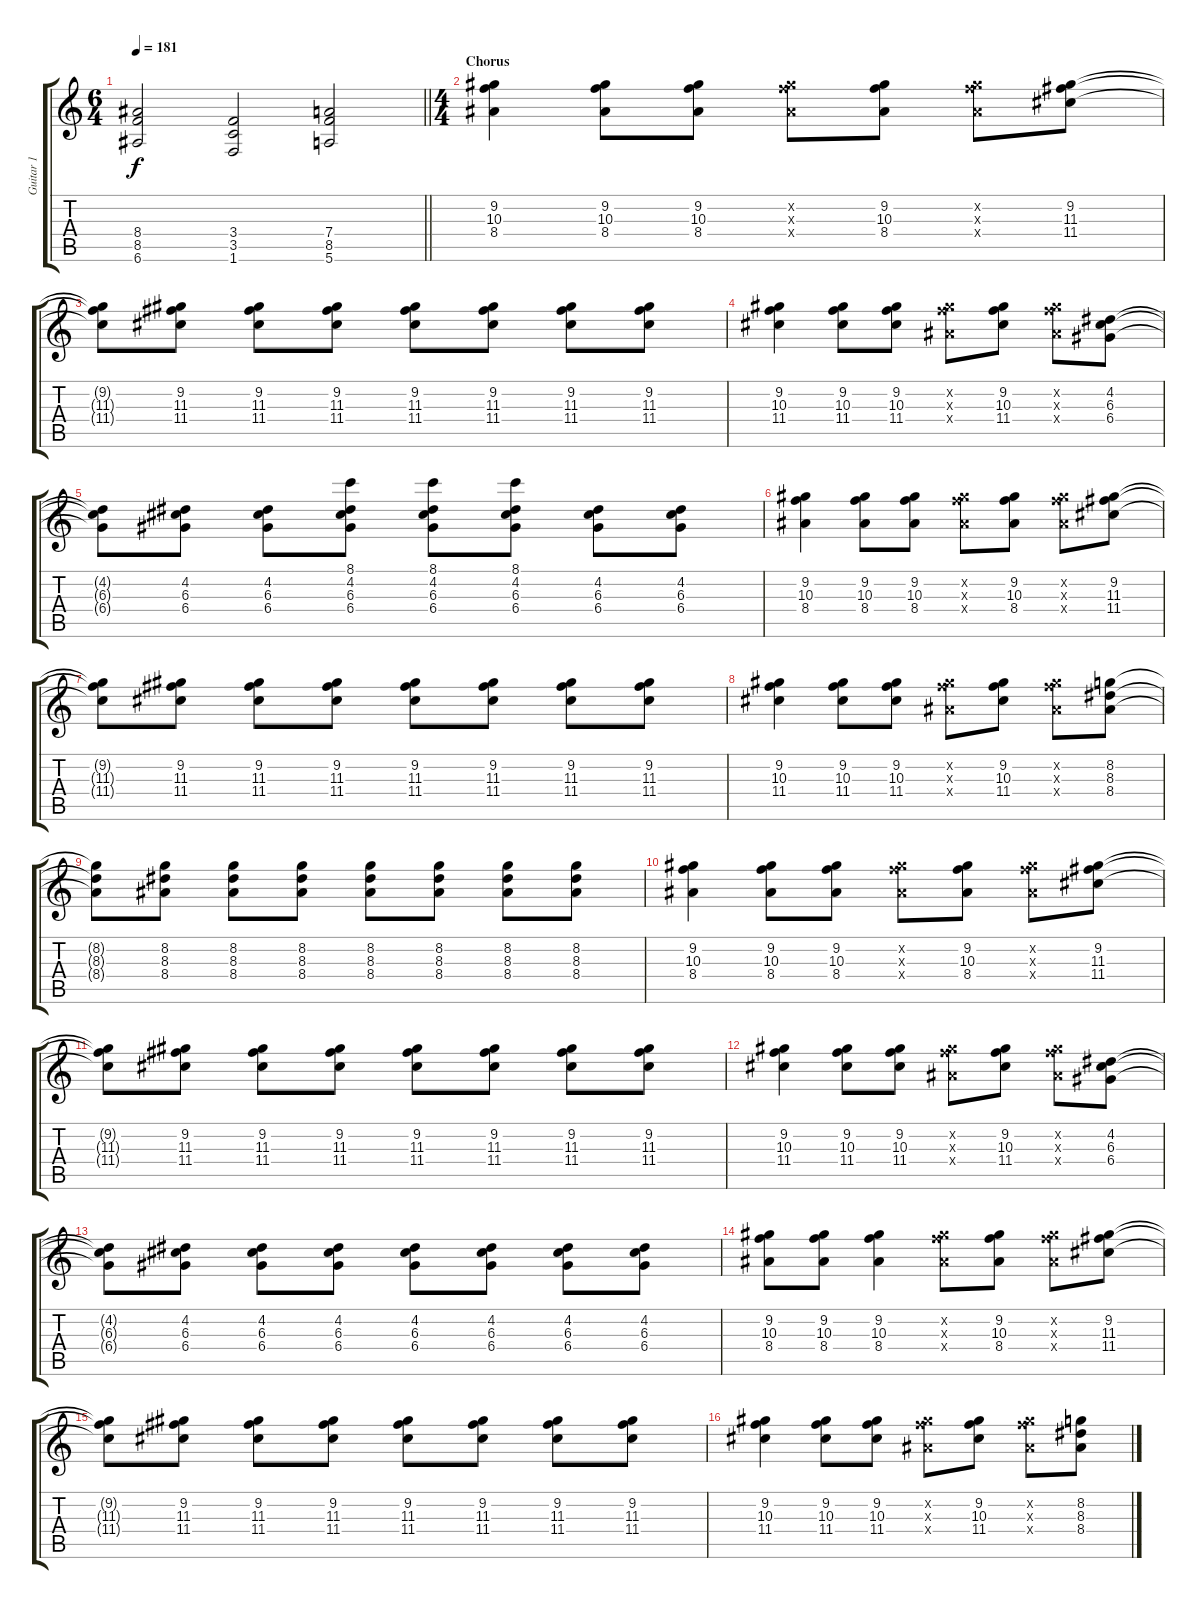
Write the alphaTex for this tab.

\track ("Guitar 1" "Guitar 1") {instrument overdrivenguitar}
\staff {score tabs}
\tuning (E4 B3 G3 D3 A2 E2) {hide}
\ts (6 4)
\tempo 181
\clef g2
\barLineRight lightlight
\ks c
(8.4 8.5 6.6).2{dy f volume 13} (3.4 3.5 1.6).2 (7.4 8.5 5.6).2 |
\ts (4 4)
\section ("" "Chorus")
(9.2 10.3 8.4).4 (9.2 10.3 8.4).8 (9.2 10.3 8.4).8 (9.2{x} 10.3{x} 8.4{x}).8 (9.2 10.3 8.4).8 (9.2{x} 10.3{x} 8.4{x}).8 (9.2 11.3 11.4).8 |
(9.2{t} 11.3{t} 11.4{t}).8 (9.2 11.3 11.4).8 (9.2 11.3 11.4).8 (9.2 11.3 11.4).8 (9.2 11.3 11.4).8 (9.2 11.3 11.4).8 (9.2 11.3 11.4).8 (9.2 11.3 11.4).8 |
(9.2 10.3 11.4).4 (9.2 10.3 11.4).8 (9.2 10.3 11.4).8 (9.2{x} 10.3{x} 8.4{x}).8 (9.2 10.3 11.4).8 (9.2{x} 10.3{x} 8.4{x}).8 (4.2 6.3 6.4).8 |
(4.2{t} 6.3{t} 6.4{t}).8 (4.2 6.3 6.4).8 (4.2 6.3 6.4).8 (8.1 4.2 6.3 6.4).8 (8.1 4.2 6.3 6.4).8 (8.1 4.2 6.3 6.4).8 (4.2 6.3 6.4).8 (4.2 6.3 6.4).8 |
(9.2 10.3 8.4).4 (9.2 10.3 8.4).8 (9.2 10.3 8.4).8 (9.2{x} 10.3{x} 8.4{x}).8 (9.2 10.3 8.4).8 (9.2{x} 10.3{x} 8.4{x}).8 (9.2 11.3 11.4).8 |
(9.2{t} 11.3{t} 11.4{t}).8 (9.2 11.3 11.4).8 (9.2 11.3 11.4).8 (9.2 11.3 11.4).8 (9.2 11.3 11.4).8 (9.2 11.3 11.4).8 (9.2 11.3 11.4).8 (9.2 11.3 11.4).8 |
(9.2 10.3 11.4).4 (9.2 10.3 11.4).8 (9.2 10.3 11.4).8 (9.2{x} 10.3{x} 8.4{x}).8 (9.2 10.3 11.4).8 (9.2{x} 10.3{x} 8.4{x}).8 (8.2 8.3 8.4).8 |
(8.2{t} 8.3{t} 8.4{t}).8 (8.2 8.3 8.4).8 (8.2 8.3 8.4).8 (8.2 8.3 8.4).8 (8.2 8.3 8.4).8 (8.2 8.3 8.4).8 (8.2 8.3 8.4).8 (8.2 8.3 8.4).8 |
(9.2 10.3 8.4).4 (9.2 10.3 8.4).8 (9.2 10.3 8.4).8 (9.2{x} 10.3{x} 8.4{x}).8 (9.2 10.3 8.4).8 (9.2{x} 10.3{x} 8.4{x}).8 (9.2 11.3 11.4).8 |
(9.2{t} 11.3{t} 11.4{t}).8 (9.2 11.3 11.4).8 (9.2 11.3 11.4).8 (9.2 11.3 11.4).8 (9.2 11.3 11.4).8 (9.2 11.3 11.4).8 (9.2 11.3 11.4).8 (9.2 11.3 11.4).8 |
(9.2 10.3 11.4).4 (9.2 10.3 11.4).8 (9.2 10.3 11.4).8 (9.2{x} 10.3{x} 8.4{x}).8 (9.2 10.3 11.4).8 (9.2{x} 10.3{x} 8.4{x}).8 (4.2 6.3 6.4).8 |
(4.2{t} 6.3{t} 6.4{t}).8 (4.2 6.3 6.4).8 (4.2 6.3 6.4).8 (4.2 6.3 6.4).8 (4.2 6.3 6.4).8 (4.2 6.3 6.4).8 (4.2 6.3 6.4).8 (4.2 6.3 6.4).8 |
(9.2 10.3 8.4).8 (9.2 10.3 8.4).8 (9.2 10.3 8.4).4 (9.2{x} 10.3{x} 8.4{x}).8 (9.2 10.3 8.4).8 (9.2{x} 10.3{x} 8.4{x}).8 (9.2 11.3 11.4).8 |
(9.2{t} 11.3{t} 11.4{t}).8 (9.2 11.3 11.4).8 (9.2 11.3 11.4).8 (9.2 11.3 11.4).8 (9.2 11.3 11.4).8 (9.2 11.3 11.4).8 (9.2 11.3 11.4).8 (9.2 11.3 11.4).8 |
(9.2 10.3 11.4).4 (9.2 10.3 11.4).8 (9.2 10.3 11.4).8 (9.2{x} 10.3{x} 8.4{x}).8 (9.2 10.3 11.4).8 (9.2{x} 10.3{x} 8.4{x}).8 (8.2 8.3 8.4).8
